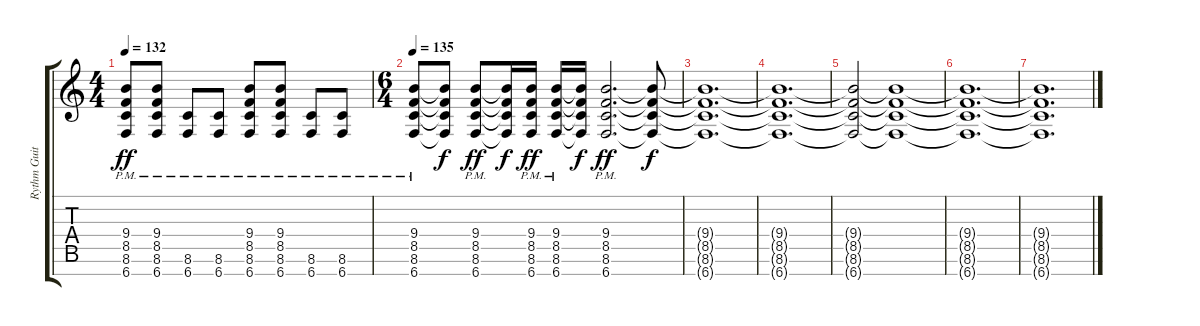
\track ("Rythm Guitar #1" "Rythm Guit") {instrument distortionguitar}
\staff {score tabs}
\tuning (E4 B3 G3 D3 A2 E2 B1) {hide}
\ts (4 4)
\tempo 132
\clef g2
\ks c
(9.4{pm} 8.5{pm} 8.6{pm} 6.7{pm}).8{dy ff} (9.4{pm} 8.5{pm} 8.6{pm} 6.7{pm}).8 (8.6{pm} 6.7{pm}).8 (8.6{pm} 6.7{pm}).8 (9.4{pm} 8.5{pm} 8.6{pm} 6.7{pm}).8 (9.4{pm} 8.5{pm} 8.6{pm} 6.7{pm}).8 (8.6{pm} 6.7{pm}).8 (8.6{pm} 6.7{pm}).8 |
\ts (6 4)
\tempo 135
(9.4{pm} 8.5{pm} 8.6{pm} 6.7{pm}).8 (9.4{t} 8.5{t} 8.6{t} 6.7{t}).8{dy f} (9.4{pm} 8.5{pm} 8.6{pm} 6.7{pm}).8{dy ff} (9.4{t} 8.5{t} 8.6{t} 6.7{t}).16{dy f} (9.4{pm} 8.5{pm} 8.6{pm} 6.7{pm}).16{dy ff} (9.4{pm} 8.5{pm} 8.6{pm} 6.7{pm}).16 (9.4{t} 8.5{t} 8.6{t} 6.7{t}).16{dy f} (9.4{pm} 8.5{pm} 8.6{pm} 6.7{pm}).2{d dy ff volume 6} (9.4{t} 8.5{t} 8.6{t} 6.7{t}).8{dy f} |
(9.4{t} 8.5{t} 8.6{t} 6.7{t}).1{d} |
(9.4{t} 8.5{t} 8.6{t} 6.7{t}).1{d} |
(9.4{t} 8.5{t} 8.6{t} 6.7{t}).2 (9.4{t} 8.5{t} 8.6{t} 6.7{t}).1{volume 0} |
(9.4{t} 8.5{t} 8.6{t} 6.7{t}).1{d} |
(9.4{t} 8.5{t} 8.6{t} 6.7{t}).1{d}
